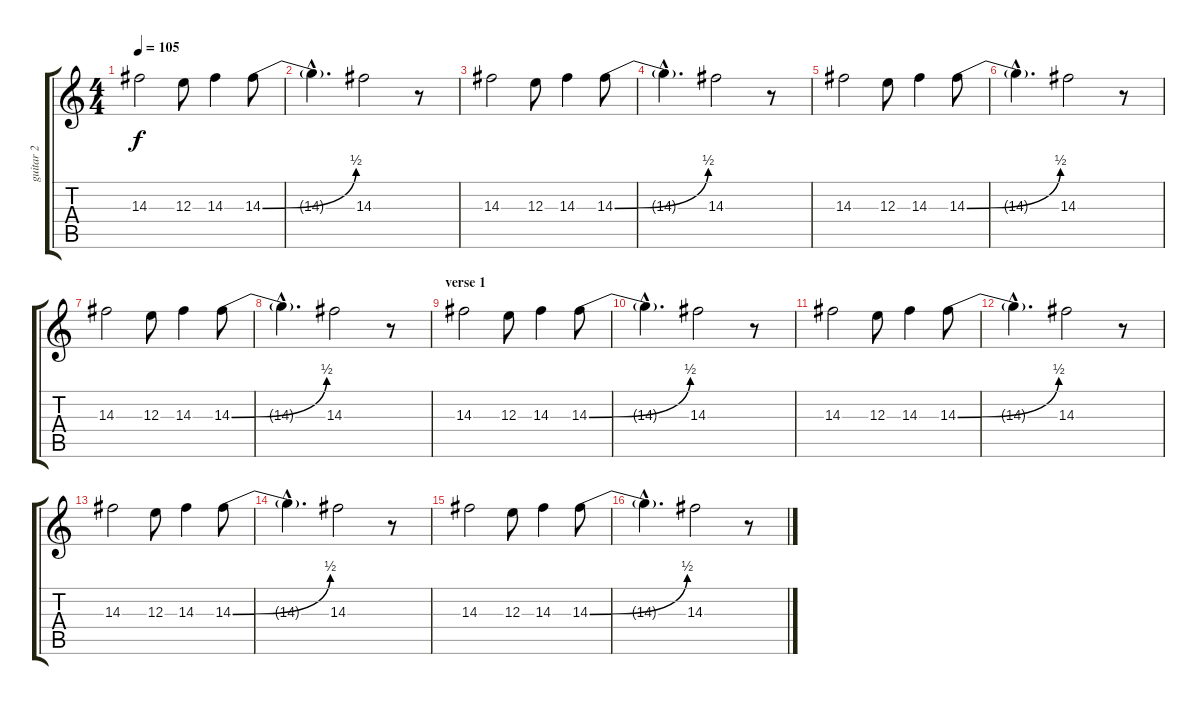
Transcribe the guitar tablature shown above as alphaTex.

\track ("guitar 2" "guitar 2") {instrument distortionguitar}
\staff {score tabs}
\tuning (Db4 Ab3 E3 B2 Gb2 B1) {hide}
\ts (4 4)
\tempo 105
\clef g2
\ks c
14.3.2{dy f} 12.3.8 14.3.4 14.3{be (bend 0 0 60 2)}.8 |
14.3{hac t}.4{d} 14.3.2 r.8 |
14.3.2 12.3.8 14.3.4 14.3{be (bend 0 0 60 2)}.8 |
14.3{hac t}.4{d} 14.3.2 r.8 |
14.3.2 12.3.8 14.3.4 14.3{be (bend 0 0 60 2)}.8 |
14.3{hac t}.4{d} 14.3.2 r.8 |
14.3.2 12.3.8 14.3.4 14.3{be (bend 0 0 60 2)}.8 |
14.3{hac t}.4{d} 14.3.2 r.8 |
\section ("" "verse 1")
14.3.2 12.3.8 14.3.4 14.3{be (bend 0 0 60 2)}.8 |
\section ("" "")
14.3{hac t}.4{d} 14.3.2 r.8 |
14.3.2 12.3.8 14.3.4 14.3{be (bend 0 0 60 2)}.8 |
14.3{hac t}.4{d} 14.3.2 r.8 |
14.3.2 12.3.8 14.3.4 14.3{be (bend 0 0 60 2)}.8 |
14.3{hac t}.4{d} 14.3.2 r.8 |
14.3.2 12.3.8 14.3.4 14.3{be (bend 0 0 60 2)}.8 |
14.3{hac t}.4{d} 14.3.2 r.8
